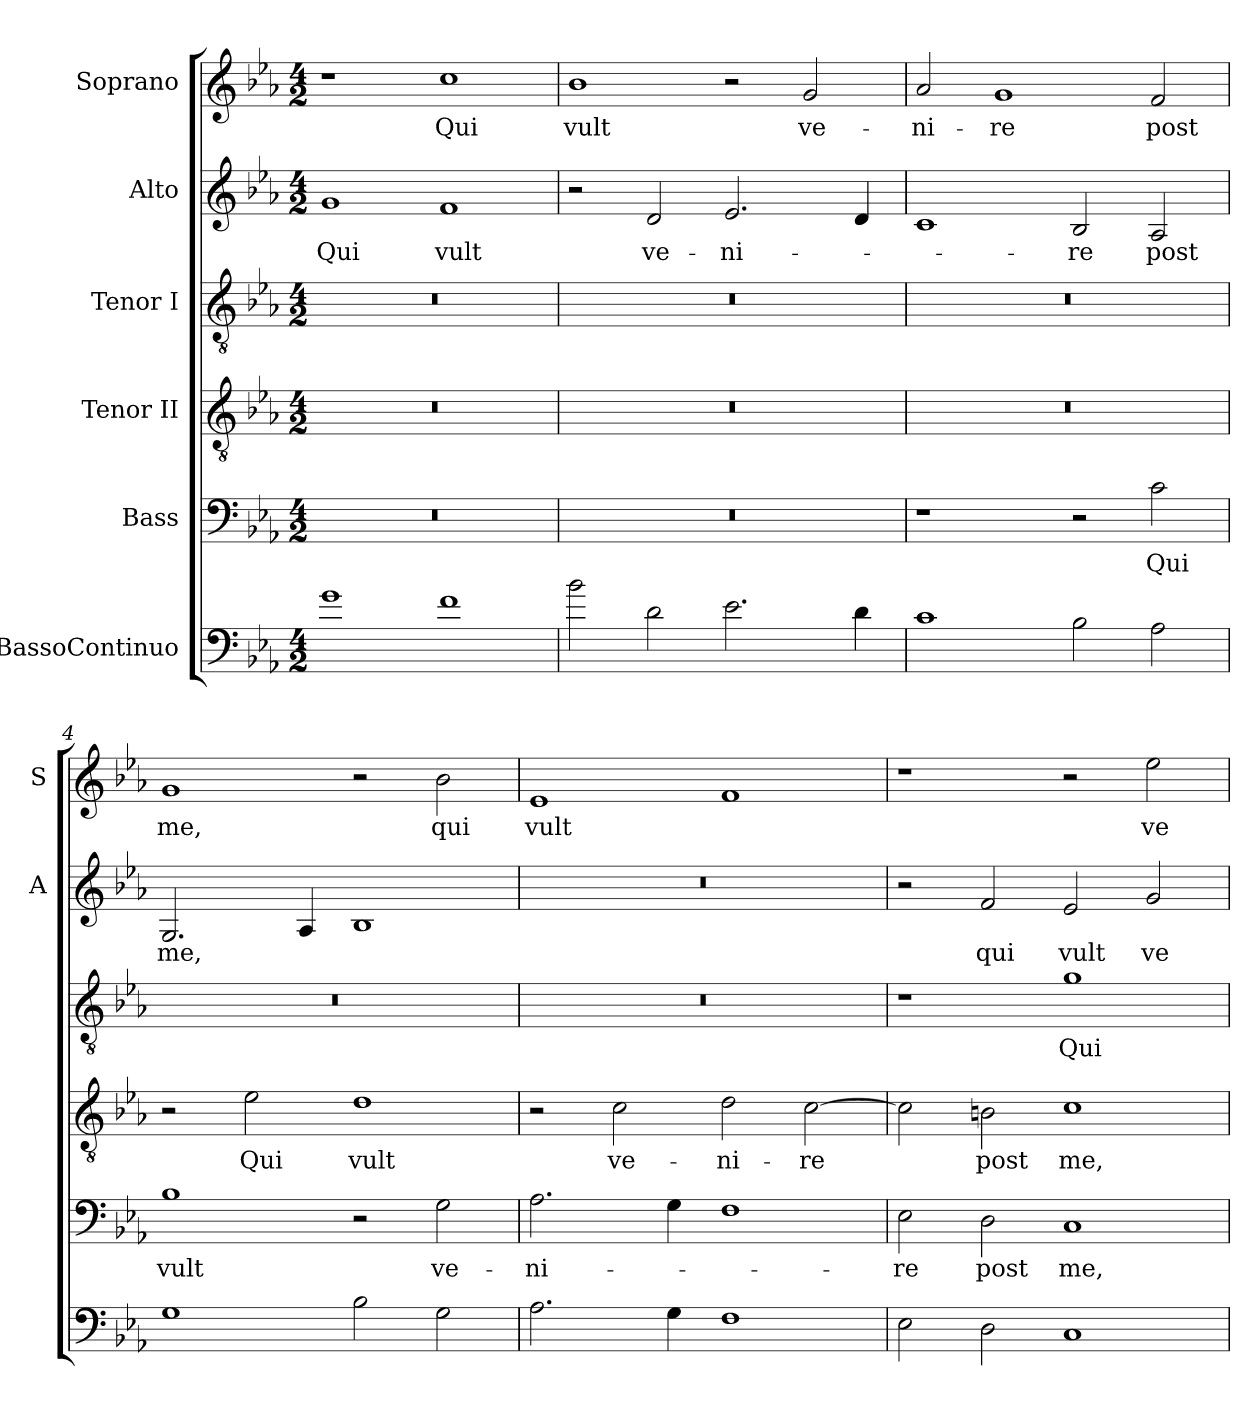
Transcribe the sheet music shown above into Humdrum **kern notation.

**kern	**kern	**text	**kern	**text	**kern	**text	**kern	**text	**kern	**text
*part6	*part5	*part5	*part4	*part4	*part3	*part3	*part2	*part2	*part1	*part1
*staff6	*staff5	*staff5	*staff4	*staff4	*staff3	*staff3	*staff2	*staff2	*staff1	*staff1
*I"BassoContinuo	*I"Bass	*	*I"Tenor II	*	*I"Tenor I	*	*I"Alto	*	*I"Soprano	*
*	*	*	*	*	*	*	*I'A	*	*I'S	*
*clefF4	*clefF4	*	*clefGv2	*	*clefGv2	*	*clefG2	*	*clefG2	*
*	*ITrd7c12	*	*ITrd7c12	*	*ITrd7c12	*	*ITrd7c12	*	*	*
*k[b-e-a-]	*k[b-e-a-]	*	*k[b-e-a-]	*	*k[b-e-a-]	*	*k[b-e-a-]	*	*k[b-e-a-]	*
*E-:	*E-:	*	*E-:	*	*E-:	*	*E-:	*	*E-:	*
*M4/2	*M4/2	*	*M4/2	*	*M4/2	*	*M4/2	*	*M4/2	*
=1	=1	=1	=1	=1	=1	=1	=1	=1	=1	=1
!	!LO:N:vis=1	!	!LO:N:vis=1	!	!LO:N:vis=1	!	!	!LO:LY:b	!	!
1g	0r	.	0r	.	0r	.	1G	Qui	1r	.
!	!	!	!	!	!	!	!	!LO:LY:b	!	!LO:LY:b
1f	.	.	.	.	.	.	1F	vult	1cc	Qui
=2	=2	=2	=2	=2	=2	=2	=2	=2	=2	=2
!	!LO:N:vis=1	!	!LO:N:vis=1	!	!LO:N:vis=1	!	!	!	!	!LO:LY:b
2b-\	0r	.	0r	.	0r	.	2r	.	1b-	vult
!	!	!	!	!	!	!	!	!LO:LY:b	!	!
2d\	.	.	.	.	.	.	2D/	ve-	.	.
!	!	!	!	!	!	!	!	!LO:LY:b	!	!
2.e-\	.	.	.	.	.	.	2.E-/	-ni-	2r	.
!	!	!	!	!	!	!	!	!	!	!LO:LY:b
.	.	.	.	.	.	.	.	.	2g/	ve-
4d\	.	.	.	.	.	.	4D/	.	.	.
=3	=3	=3	=3	=3	=3	=3	=3	=3	=3	=3
!	!	!	!LO:N:vis=1	!	!LO:N:vis=1	!	!	!	!	!LO:LY:b
1c	1r	.	0r	.	0r	.	1C	.	2a-/	-ni-
!	!	!	!	!	!	!	!	!	!	!LO:LY:b
.	.	.	.	.	.	.	.	.	1g	-re
!	!	!	!	!	!	!	!	!LO:LY:b	!	!
2B-\	2r	.	.	.	.	.	2BB-/	-re	.	.
!	!	!LO:LY:b	!	!	!	!	!	!LO:LY:b	!	!LO:LY:b
2A-\	2C\	Qui	.	.	.	.	2AA-/	post	2f/	post
=4	=4	=4	=4	=4	=4	=4	=4	=4	=4	=4
!	!	!LO:LY:b	!	!	!LO:N:vis=1	!	!	!LO:LY:b	!	!LO:LY:b
1G	1BB-	vult	2r	.	0r	.	2.GG/	me,	1g	me,
!	!	!	!	!LO:LY:b	!	!	!	!	!	!
.	.	.	2E-\	Qui	.	.	.	.	.	.
.	.	.	.	.	.	.	4AA-/	.	.	.
!	!	!	!	!LO:LY:b	!	!	!	!	!	!
2B-\	2r	.	1D	vult	.	.	1BB-	.	2r	.
!	!	!LO:LY:b	!	!	!	!	!	!	!	!LO:LY:b
2G\	2GG\	ve-	.	.	.	.	.	.	2b-\	qui
=5	=5	=5	=5	=5	=5	=5	=5	=5	=5	=5
!	!	!LO:LY:b	!	!	!LO:N:vis=1	!	!LO:N:vis=1	!	!	!LO:LY:b
2.A-\	2.AA-\	-ni-	2r	.	0r	.	0r	.	1e-	vult
!	!	!	!	!LO:LY:b	!	!	!	!	!	!
.	.	.	2C\	ve-	.	.	.	.	.	.
4G\	4GG\	.	.	.	.	.	.	.	.	.
!	!	!	!	!LO:LY:b	!	!	!	!	!	!
1F	1FF	.	2D\	-ni-	.	.	.	.	1f	.
!	!	!	!	!LO:LY:b	!	!	!	!	!	!
.	.	.	[>2C\	-re	.	.	.	.	.	.
!!LO:LB:g=z
=6	=6	=6	=6	=6	=6	=6	=6	=6	=6	=6
!	!	!LO:LY:b	!	!	!	!	!	!	!	!
2E-\	2EE-\	-re	2C\]	.	1r	.	2r	.	1r	.
!	!	!LO:LY:b	!	!LO:LY:b	!	!	!	!LO:LY:b	!	!
2D\	2DD\	post	2BBn\	post	.	.	2F/	qui	.	.
!	!	!LO:LY:b	!	!LO:LY:b	!	!LO:LY:b	!	!LO:LY:b	!	!
1C	1CC	me,	1C	me,	1G	Qui	2E-/	vult	2r	.
!	!	!	!	!	!	!	!	!LO:LY:b	!	!LO:LY:b
.	.	.	.	.	.	.	2G/	ve-	2ee-\	ve-
=	=	=	=	=	=	=	=	=	=	=
*-	*-	*-	*-	*-	*-	*-	*-	*-	*-	*-
